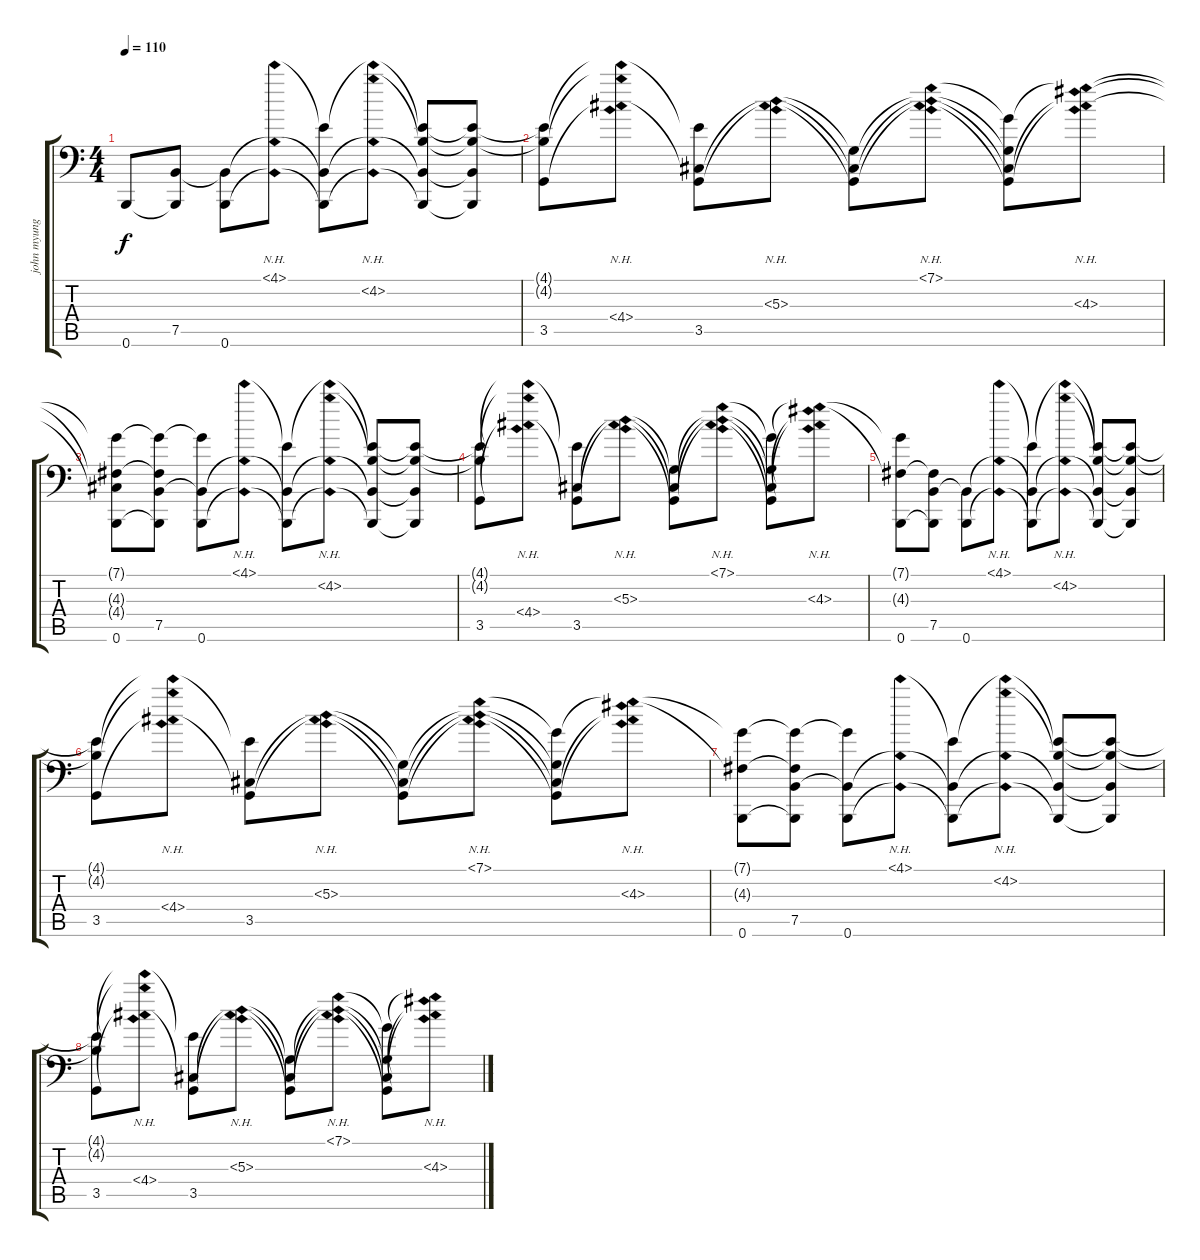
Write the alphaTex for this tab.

\track ("john myung" "john myung") {instrument electricbassfinger}
\staff {score tabs}
\tuning (C3 G2 D2 A1 E1 B0) {hide}
\ts (4 4)
\tempo 110
\clef f4
\ks c
0.6.8{dy f instrument electricbassfinger} (7.5 0.6{t}).8 (7.5{t} 0.6).8 (4.1{nh} 7.5{nh t} 0.6{nh t}).8 (4.1{t} 7.5{t} 0.6{t}).8 (4.1{nh t} 4.2{nh} 7.5{nh t} 0.6{nh t}).8 (4.1{t} 4.2{t} 7.5{t} 0.6{t}).8 (4.1{t} 4.2{t} 7.5{t} 0.6{t}).8 |
(4.1{t} 4.2{t} 3.5).8 (4.1{nh t} 4.2{nh t} 4.4{nh} 3.5{nh t}).8 (4.1{t} 4.4{t} 3.5).8 (5.3{nh} 4.4{nh t} 3.5{nh t}).8 (5.3{t} 4.4{t} 3.5{t}).8 (7.1{nh} 5.3{nh t} 4.4{nh t} 3.5{nh t}).8 (7.1{t} 5.3{t} 4.4{t} 3.5{t}).8 (7.1{nh t} 4.3{nh} 4.4{nh t} 3.5{nh t}).8 |
(7.1{t} 4.3{t} 4.4{t} 0.6).8 (7.1{t} 4.3{t} 7.5 0.6{t}).8 (7.1{t} 7.5{t} 0.6).8 (4.1{nh} 7.5{nh t} 0.6{nh t}).8 (4.1{t} 7.5{t} 0.6{t}).8 (4.1{nh t} 4.2{nh} 7.5{nh t} 0.6{nh t}).8 (4.1{t} 4.2{t} 7.5{t} 0.6{t}).8 (4.1{t} 4.2{t} 7.5{t} 0.6{t}).8 |
(4.1{t} 4.2{t} 3.5).8 (4.1{nh t} 4.2{nh t} 4.4{nh} 3.5{nh t}).8 (4.1{t} 4.4{t} 3.5).8 (5.3{nh} 4.4{nh t} 3.5{nh t}).8 (5.3{t} 4.4{t} 3.5{t}).8 (7.1{nh} 5.3{nh t} 4.4{nh t} 3.5{nh t}).8 (7.1{t} 5.3{t} 4.4{t} 3.5{t}).8 (7.1{nh t} 4.3{nh} 4.4{nh t} 3.5{nh t}).8 |
(7.1{t} 4.3{t} 0.6).8 (4.3{t} 7.5 0.6{t}).8 (7.5{t} 0.6).8 (4.1{nh} 7.5{nh t} 0.6{nh t}).8 (4.1{t} 7.5{t} 0.6{t}).8 (4.1{nh t} 4.2{nh} 7.5{nh t} 0.6{nh t}).8 (4.1{t} 4.2{t} 7.5{t} 0.6{t}).8 (4.1{t} 4.2{t} 7.5{t} 0.6{t}).8 |
(4.1{t} 4.2{t} 3.5).8 (4.1{nh t} 4.2{nh t} 4.4{nh} 3.5{nh t}).8 (4.1{t} 4.4{t} 3.5).8 (5.3{nh} 4.4{nh t} 3.5{nh t}).8 (5.3{t} 4.4{t} 3.5{t}).8 (7.1{nh} 5.3{nh t} 4.4{nh t} 3.5{nh t}).8 (7.1{t} 5.3{t} 4.4{t} 3.5{t}).8 (7.1{nh t} 4.3{nh} 4.4{nh t} 3.5{nh t}).8 |
(7.1{t} 4.3{t} 0.6).8 (7.1{t} 4.3{t} 7.5 0.6{t}).8 (7.1{t} 7.5{t} 0.6).8 (4.1{nh} 7.5{nh t} 0.6{nh t}).8 (4.1{t} 7.5{t} 0.6{t}).8 (4.1{nh t} 4.2{nh} 7.5{nh t} 0.6{nh t}).8 (4.1{t} 4.2{t} 7.5{t} 0.6{t}).8 (4.1{t} 4.2{t} 7.5{t} 0.6{t}).8 |
(4.1{t} 4.2{t} 3.5).8 (4.1{nh t} 4.2{nh t} 4.4{nh} 3.5{nh t}).8 (4.1{t} 4.4{t} 3.5).8 (5.3{nh} 4.4{nh t} 3.5{nh t}).8 (5.3{t} 4.4{t} 3.5{t}).8 (7.1{nh} 5.3{nh t} 4.4{nh t} 3.5{nh t}).8 (7.1{t} 5.3{t} 4.4{t} 3.5{t}).8 (7.1{nh t} 4.3{nh} 4.4{nh t} 3.5{nh t}).8
